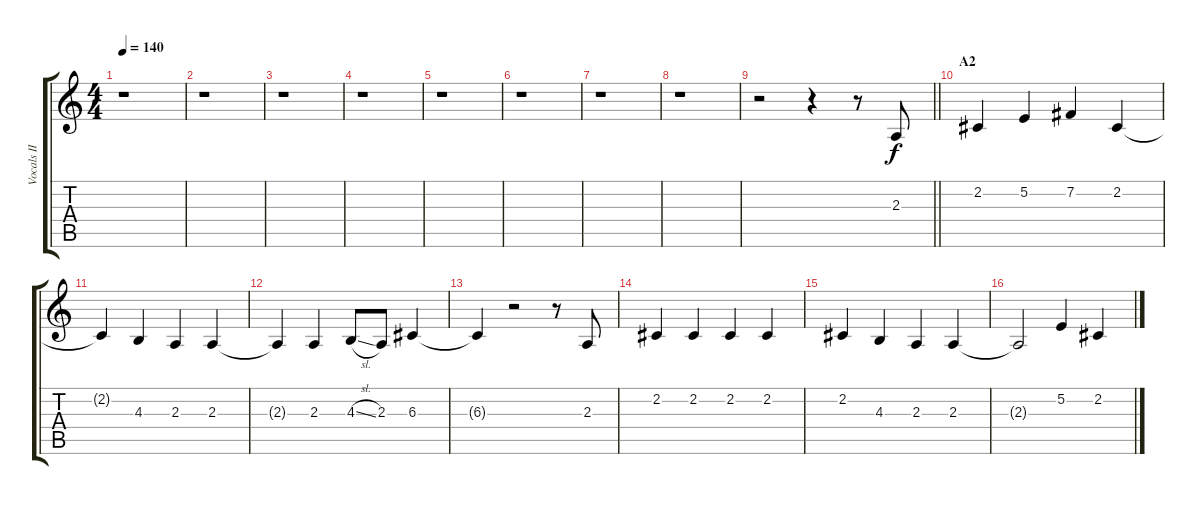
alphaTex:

\track ("Vocals II" "Vocals II") {instrument voiceoohs}
\staff {score tabs}
\tuning (E4 B3 G3 D3 A2 E2) {hide}
\ts (4 4)
\tempo 140
\clef g2
\ks c
r.1{dy f} |
r.1 |
r.1 |
r.1 |
r.1 |
r.1 |
r.1 |
r.1 |
\barLineRight lightlight
r.2 r.4 r.8 2.3.8 |
\section ("" "A2")
2.2.4 5.2.4 7.2.4 2.2.4 |
2.2{t}.4 4.3.4 2.3.4 2.3.4 |
2.3{t}.4 2.3.4 4.3{sl}.8 2.3.8 6.3.4 |
6.3{t}.4 r.2 r.8 2.3.8 |
2.2.4 2.2.4 2.2.4 2.2.4 |
2.2.4 4.3.4 2.3.4 2.3.4 |
2.3{t}.2 5.2.4 2.2.4
